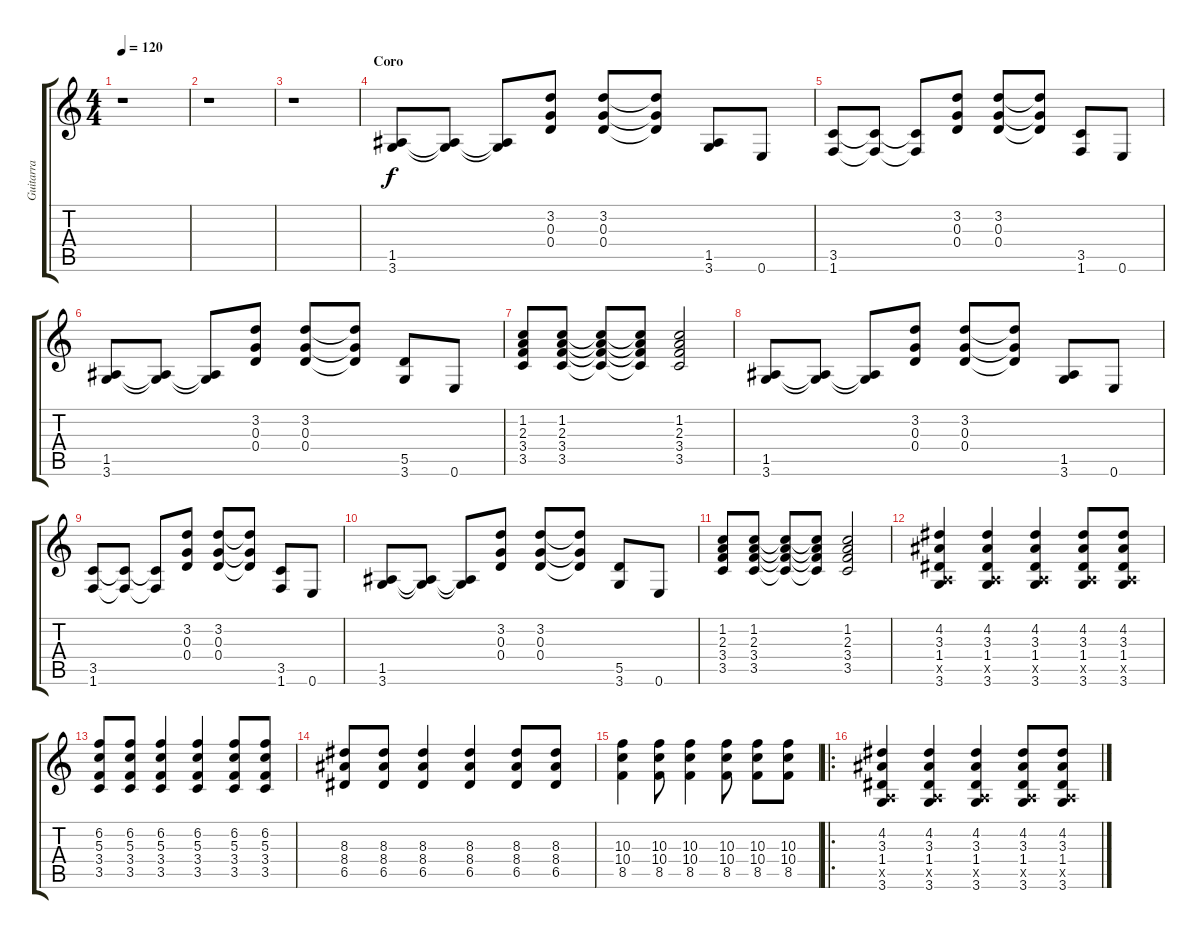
\track ("Guitarra" "Guitarra") {instrument distortionguitar}
\staff {score tabs}
\tuning (E4 B3 G3 D3 A2 E2) {hide}
\ts (4 4)
\tempo 120
\clef g2
\ks c
r.1{dy f} |
r.1 |
r.1 |
\section ("" "Coro")
(1.5 3.6).8{instrument distortionguitar} (1.5{t} 3.6{t}).8 (1.5{t} 3.6{t}).8 (3.2 0.3 0.4).8 (3.2 0.3 0.4).8 (3.2{t} 0.3{t} 0.4{t}).8 (1.5 3.6).8 0.6.8 |
(3.5 1.6).8 (3.5{t} 1.6{t}).8 (3.5{t} 1.6{t}).8 (3.2 0.3 0.4).8 (3.2 0.3 0.4).8 (3.2{t} 0.3{t} 0.4{t}).8 (3.5 1.6).8 0.6.8 |
(1.5 3.6).8 (1.5{t} 3.6{t}).8 (1.5{t} 3.6{t}).8 (3.2 0.3 0.4).8 (3.2 0.3 0.4).8 (3.2{t} 0.3{t} 0.4{t}).8 (5.5 3.6).8 0.6.8 |
(1.2 2.3 3.4 3.5).8 (1.2 2.3 3.4 3.5).8 (1.2{t} 2.3{t} 3.4{t} 3.5{t}).8 (1.2{t} 2.3{t} 3.4{t} 3.5{t}).8 (1.2 2.3 3.4 3.5).2 |
(1.5 3.6).8{instrument distortionguitar} (1.5{t} 3.6{t}).8 (1.5{t} 3.6{t}).8 (3.2 0.3 0.4).8 (3.2 0.3 0.4).8 (3.2{t} 0.3{t} 0.4{t}).8 (1.5 3.6).8 0.6.8 |
(3.5 1.6).8 (3.5{t} 1.6{t}).8 (3.5{t} 1.6{t}).8 (3.2 0.3 0.4).8 (3.2 0.3 0.4).8 (3.2{t} 0.3{t} 0.4{t}).8 (3.5 1.6).8 0.6.8 |
(1.5 3.6).8 (1.5{t} 3.6{t}).8 (1.5{t} 3.6{t}).8 (3.2 0.3 0.4).8 (3.2 0.3 0.4).8 (3.2{t} 0.3{t} 0.4{t}).8 (5.5 3.6).8 0.6.8 |
(1.2 2.3 3.4 3.5).8 (1.2 2.3 3.4 3.5).8 (1.2{t} 2.3{t} 3.4{t} 3.5{t}).8 (1.2{t} 2.3{t} 3.4{t} 3.5{t}).8 (1.2 2.3 3.4 3.5).2 |
(4.2 3.3 1.4 0.5{x} 3.6).4 (4.2 3.3 1.4 0.5{x} 3.6).4 (4.2 3.3 1.4 0.5{x} 3.6).4 (4.2 3.3 1.4 0.5{x} 3.6).8 (4.2 3.3 1.4 0.5{x} 3.6).8 |
(6.2 5.3 3.4 3.5).8 (6.2 5.3 3.4 3.5).8 (6.2 5.3 3.4 3.5).4 (6.2 5.3 3.4 3.5).4 (6.2 5.3 3.4 3.5).8 (6.2 5.3 3.4 3.5).8 |
(8.3 8.4 6.5).8 (8.3 8.4 6.5).8 (8.3 8.4 6.5).4 (8.3 8.4 6.5).4 (8.3 8.4 6.5).8 (8.3 8.4 6.5).8 |
(10.3 10.4 8.5).4 (10.3 10.4 8.5).8 (10.3 10.4 8.5).4 (10.3 10.4 8.5).8 (10.3 10.4 8.5).8 (10.3 10.4 8.5).8 |
\ro
(4.2 3.3 1.4 0.5{x} 3.6).4 (4.2 3.3 1.4 0.5{x} 3.6).4 (4.2 3.3 1.4 0.5{x} 3.6).4 (4.2 3.3 1.4 0.5{x} 3.6).8 (4.2 3.3 1.4 0.5{x} 3.6).8
